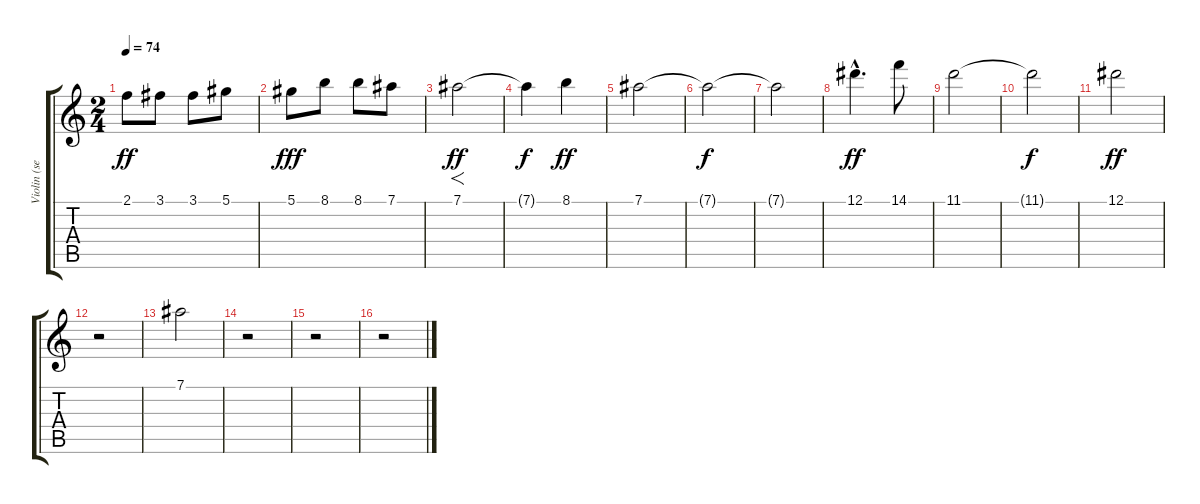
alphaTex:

\track ("Violin (section)" "Violin (se") {instrument stringensemble1}
\staff {score tabs}
\tuning (Eb5 Bb4 Gb4 Db4 Ab3 Eb3) {hide}
\ts (2 4)
\tempo 74
\clef g2
\ks c
2.1.8{dy ff} 3.1.8 3.1.8 5.1.8 |
5.1.8{dy fff} 8.1.8 8.1.8 7.1.8 |
7.1.2{f dy ff} |
7.1{t}.4{dy f} 8.1.4{dy ff} |
7.1.2 |
7.1{t}.2{dy f} |
7.1{t}.2 |
12.1{hac}.4{d dy ff} 14.1.8 |
11.1.2 |
11.1{t}.2{dy f} |
12.1.2{dy ff} |
r.2 |
7.1.2 |
r.2 |
r.2 |
r.2
